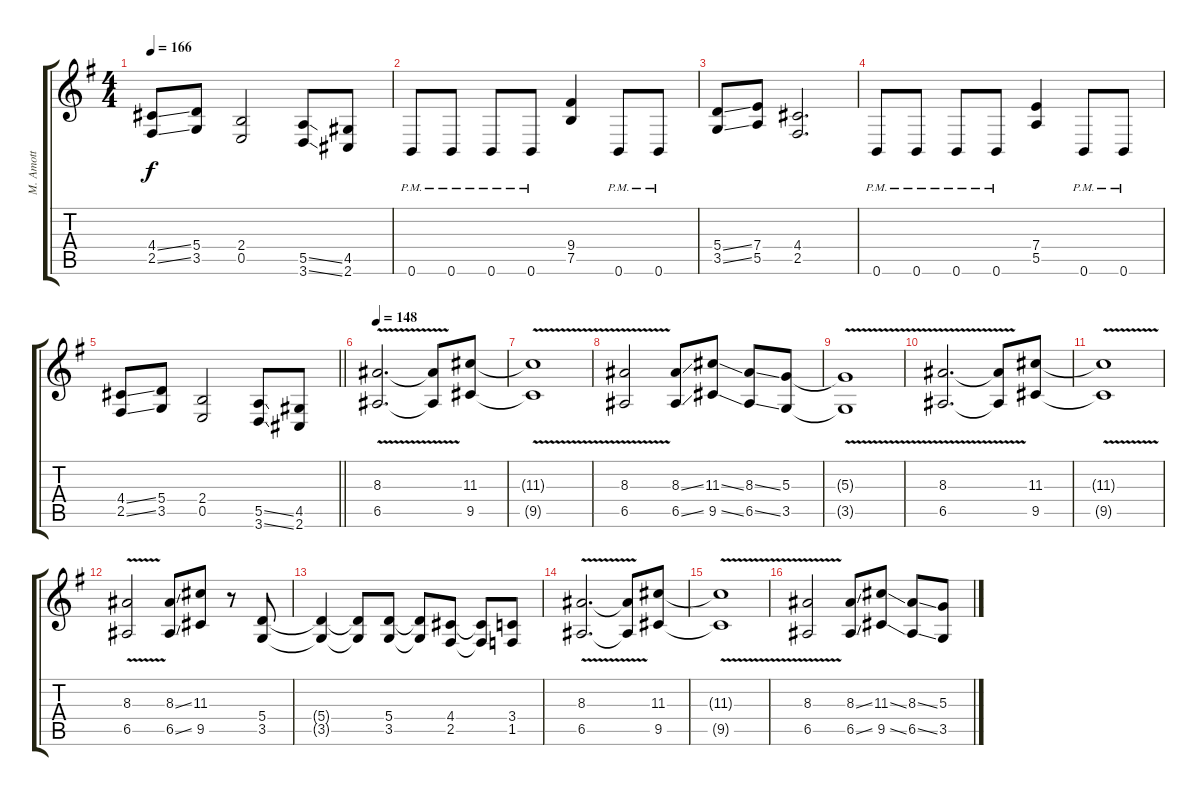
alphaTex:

\track ("M. Amott" "M. Amott") {instrument distortionguitar}
\staff {score tabs}
\tuning (B3 Gb3 D3 A2 E2 B1) {hide}
\ts (4 4)
\tempo 166
\clef g2
\ks g
(4.4{ss} 2.5{ss}).8{dy f} (5.4 3.5).8 (2.4 0.5).2 (5.5{ss} 3.6{ss}).8 (4.5 2.6).8 |
0.6{pm}.8 0.6{pm}.8 0.6{pm}.8 0.6{pm}.8 (9.4 7.5).4 0.6{pm}.8 0.6{pm}.8 |
(5.4{ss} 3.5{ss}).8 (7.4 5.5).8 (4.4 2.5).2{d} |
0.6{pm}.8 0.6{pm}.8 0.6{pm}.8 0.6{pm}.8 (7.4 5.5).4 0.6{pm}.8 0.6{pm}.8 |
\barLineRight lightlight
(4.4{ss} 2.5{ss}).8 (5.4 3.5).8 (2.4 0.5).2 (5.5{ss} 3.6{ss}).8 (4.5 2.6).8 |
\tempo 148
(8.3{v} 6.5{v}).2{d} (8.3{t} 6.5{t}).8 (11.3 9.5).8 |
(11.3{v t} 9.5{v t}).1 |
(8.3{v} 6.5{v}).2 (8.3{ss} 6.5{ss}).8 (11.3{ss} 9.5{ss}).8 (8.3{ss} 6.5{ss}).8 (5.3 3.5).8 |
(5.3{v t} 3.5{v t}).1 |
(8.3{v} 6.5{v}).2{d} (8.3{t} 6.5{t}).8 (11.3 9.5).8 |
(11.3{v t} 9.5{v t}).1 |
(8.3{v} 6.5{v}).2 (8.3{ss} 6.5{ss}).8 (11.3 9.5).8 r.8 (5.4 3.5).8 |
(5.4{t} 3.5{t}).4 (5.4{t} 3.5{t}).8 (5.4 3.5).8 (5.4{t} 3.5{t}).8 (4.4 2.5).8 (4.4{t} 2.5{t}).8 (3.4 1.5).8 |
(8.3{v} 6.5{v}).2{d} (8.3{t} 6.5{t}).8 (11.3 9.5).8 |
(11.3{v t} 9.5{v t}).1 |
(8.3{v} 6.5{v}).2 (8.3{ss} 6.5{ss}).8 (11.3{ss} 9.5{ss}).8 (8.3{ss} 6.5{ss}).8 (5.3 3.5).8
